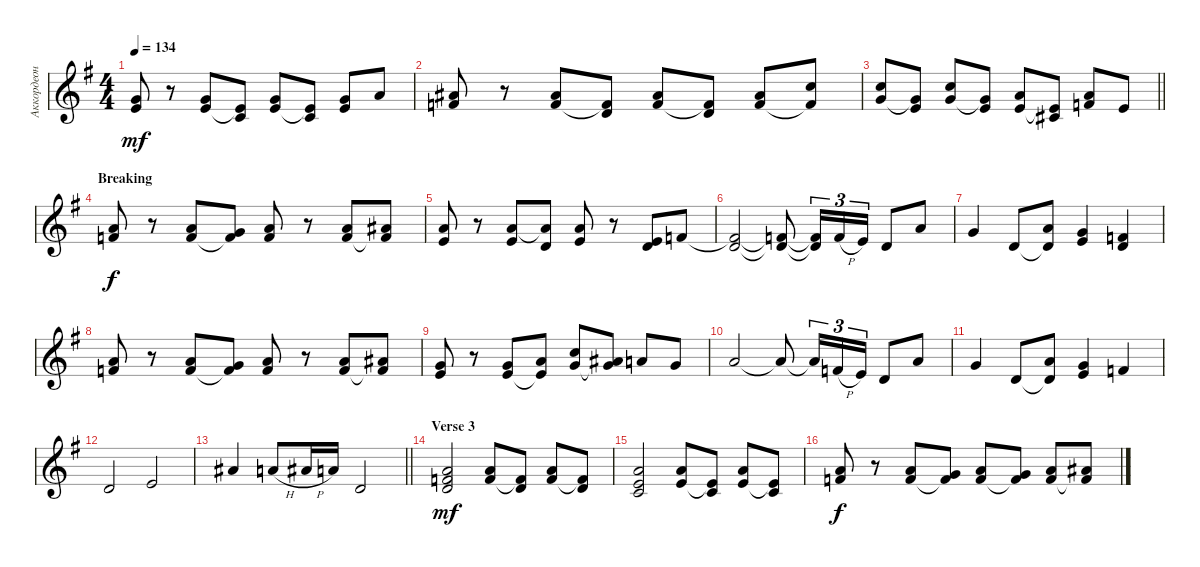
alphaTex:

\track ("Аккордеон" "Аккордеон") {instrument accordion}
\staff {score}
\tuning (E4 B3 G3 D3 A2 E2) {hide}
\ts (4 4)
\tempo 134
\clef g2
\ks eminor
(3.1 5.2).8{dy mf} r.8 (3.1 5.2).8 (5.2{t} 5.3).8 (3.1 5.2).8 (5.2{t} 5.3).8 (3.1 5.2).8 5.1.8 |
(6.1 6.2).8 r.8 (6.1 6.2).8 (6.2{t} 7.3).8 (6.1 6.2).8 (6.2{t} 7.3).8 (6.1 6.2).8 (8.1 6.2{t}).8 |
\barLineRight lightlight
(8.1 8.2).8 (8.2{t} 9.3).8 (8.1 8.2).8 (8.2{t} 9.3).8 (5.1 5.2).8 (5.2{t} 6.3).8 (5.1 6.2).8 5.2.8 |
\section ("" "Breaking")
(5.1 6.2).8{dy f} r.8 (5.1 6.2).8 (3.1 6.2{t}).8 (5.1 6.2).8 r.8 (5.1 6.2).8 (6.1 6.2{t}).8 |
(5.1 5.2).8 r.8 (5.1 5.2).8 (5.1{t} 3.2).8 (5.1 5.2).8 r.8 (0.1 3.2).8 1.1.8 |
(1.1{t} 3.2).2 (1.1{t} 3.2{t}).8 (1.1{t} 3.2{t}).16{tu (3 2)} 6.2{h}.16{tu (3 2)} 5.2.16{tu (3 2)} 3.2.8 5.1.8 |
3.1.4 3.2.8 (5.1 3.2{t}).8 (3.1 5.2).4 (1.1 3.2).4 |
(5.1 6.2).8 r.8 (5.1 6.2).8 (3.1 6.2{t}).8 (5.1 6.2).8 r.8 (5.1 6.2).8 (6.1 6.2{t}).8 |
(3.1 5.2).8 r.8 (3.1 5.2).8 (5.1 5.2{t}).8 (8.1 8.2).8 (6.1 8.2{t}).8 5.1.8 3.1.8 |
5.1.2 5.1{t}.8 5.1{t}.16{tu (3 2)} 6.2{h}.16{tu (3 2)} 5.2.16{tu (3 2)} 3.2.8 5.1.8 |
3.1.4 3.2.8 (5.1 3.2{t}).8 (3.1 5.2).4 1.1.4 |
3.2.2 5.2.2 |
\barLineRight lightlight
6.1.4 5.1{h}.8 6.1{h}.16 5.1.16 3.2.2 |
\section ("" "Verse 3")
(5.1 6.2 7.3).2{dy mf} (5.1 6.2).8 (6.2{t} 7.3).8 (5.1 6.2).8 (6.2{t} 7.3).8 |
(5.1 5.2 5.3).2 (5.1 5.2).8 (5.2{t} 5.3).8 (5.1 5.2).8 (5.2{t} 5.3).8 |
(5.1 6.2).8{dy f} r.8 (5.1 6.2).8 (3.1 6.2{t}).8 (5.1 6.2).8 (3.1 6.2{t}).8 (5.1 6.2).8 (6.1 6.2{t}).8
